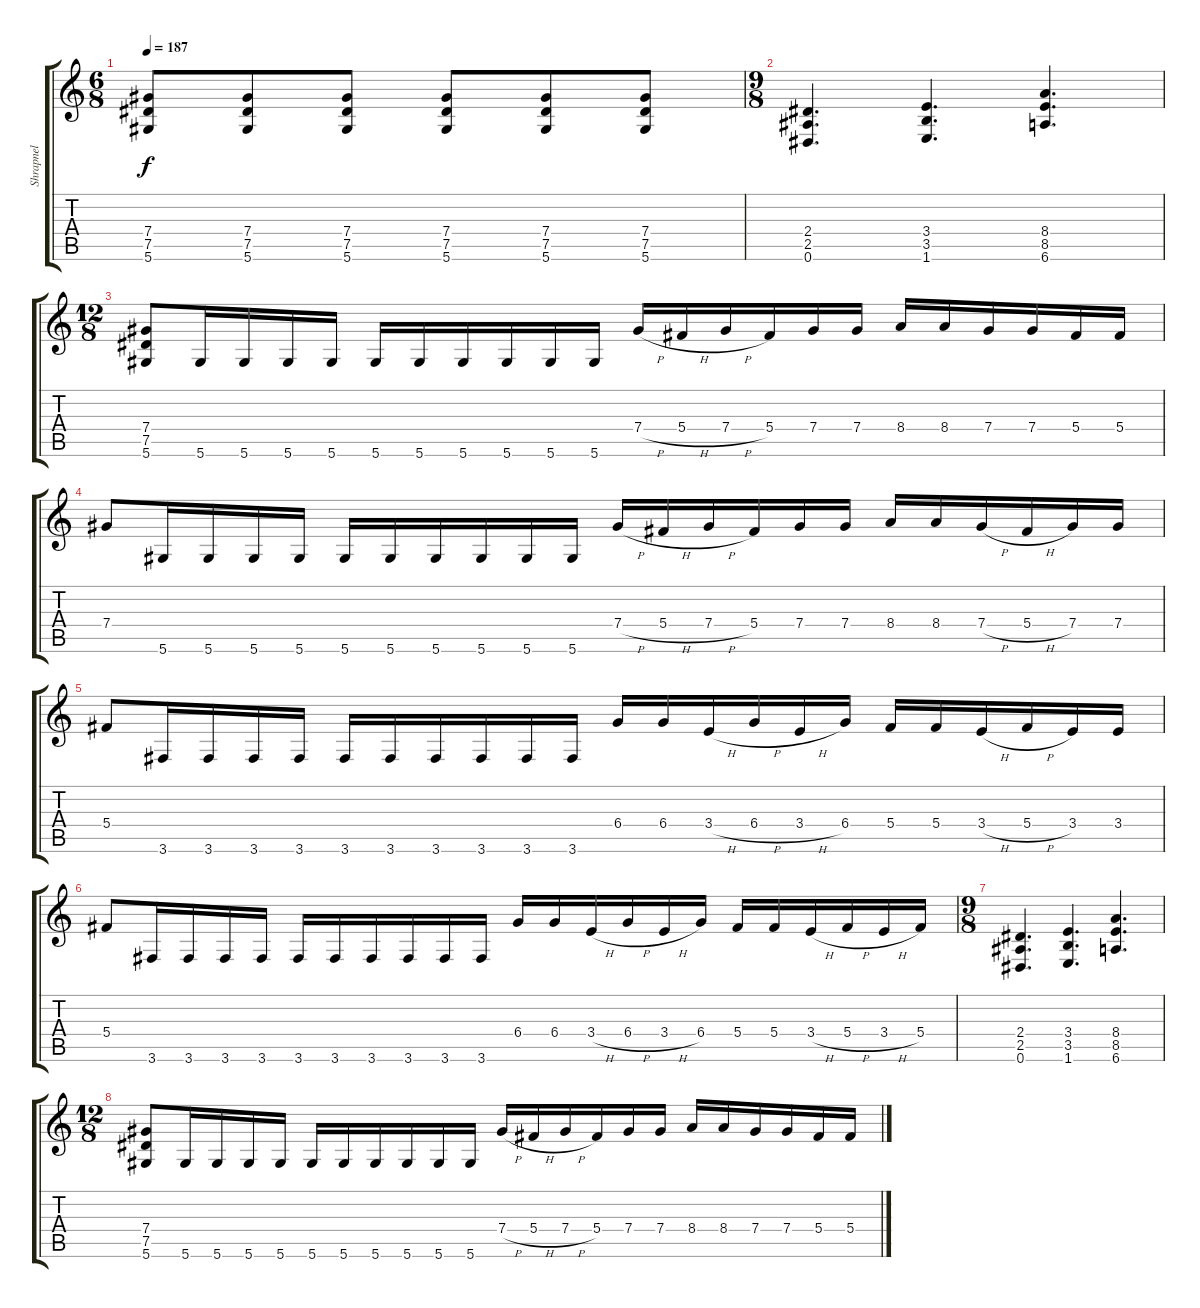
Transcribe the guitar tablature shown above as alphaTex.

\track ("Shrapnel" "Shrapnel") {instrument distortionguitar}
\staff {score tabs}
\tuning (Eb4 Bb3 Gb3 Db3 Ab2 Eb2) {hide}
\ts (6 8)
\tempo 187
\clef g2
\ks c
(7.4 7.5 5.6).8{dy f} (7.4 7.5 5.6).8 (7.4 7.5 5.6).8 (7.4 7.5 5.6).8 (7.4 7.5 5.6).8 (7.4 7.5 5.6).8 |
\ts (9 8)
(2.4 2.5 0.6).4{d} (3.4 3.5 1.6).4{d} (8.4 8.5 6.6).4{d} |
\ts (12 8)
(7.4 7.5 5.6).8 5.6.16 5.6.16 5.6.16 5.6.16 5.6.16 5.6.16 5.6.16 5.6.16 5.6.16 5.6.16 7.4{h}.16 5.4{h}.16 7.4{h}.16 5.4.16 7.4.16 7.4.16 8.4.16 8.4.16 7.4.16 7.4.16 5.4.16 5.4.16 |
7.4.8 5.6.16 5.6.16 5.6.16 5.6.16 5.6.16 5.6.16 5.6.16 5.6.16 5.6.16 5.6.16 7.4{h}.16 5.4{h}.16 7.4{h}.16 5.4.16 7.4.16 7.4.16 8.4.16 8.4.16 7.4{h}.16 5.4{h}.16 7.4.16 7.4.16 |
5.4.8 3.6.16 3.6.16 3.6.16 3.6.16 3.6.16 3.6.16 3.6.16 3.6.16 3.6.16 3.6.16 6.4.16 6.4.16 3.4{h}.16 6.4{h}.16 3.4{h}.16 6.4.16 5.4.16 5.4.16 3.4{h}.16 5.4{h}.16 3.4.16 3.4.16 |
5.4.8 3.6.16 3.6.16 3.6.16 3.6.16 3.6.16 3.6.16 3.6.16 3.6.16 3.6.16 3.6.16 6.4.16 6.4.16 3.4{h}.16 6.4{h}.16 3.4{h}.16 6.4.16 5.4.16 5.4.16 3.4{h}.16 5.4{h}.16 3.4{h}.16 5.4.16 |
\ts (9 8)
(2.4 2.5 0.6).4{d} (3.4 3.5 1.6).4{d} (8.4 8.5 6.6).4{d} |
\ts (12 8)
(7.4 7.5 5.6).8 5.6.16 5.6.16 5.6.16 5.6.16 5.6.16 5.6.16 5.6.16 5.6.16 5.6.16 5.6.16 7.4{h}.16 5.4{h}.16 7.4{h}.16 5.4.16 7.4.16 7.4.16 8.4.16 8.4.16 7.4.16 7.4.16 5.4.16 5.4.16
